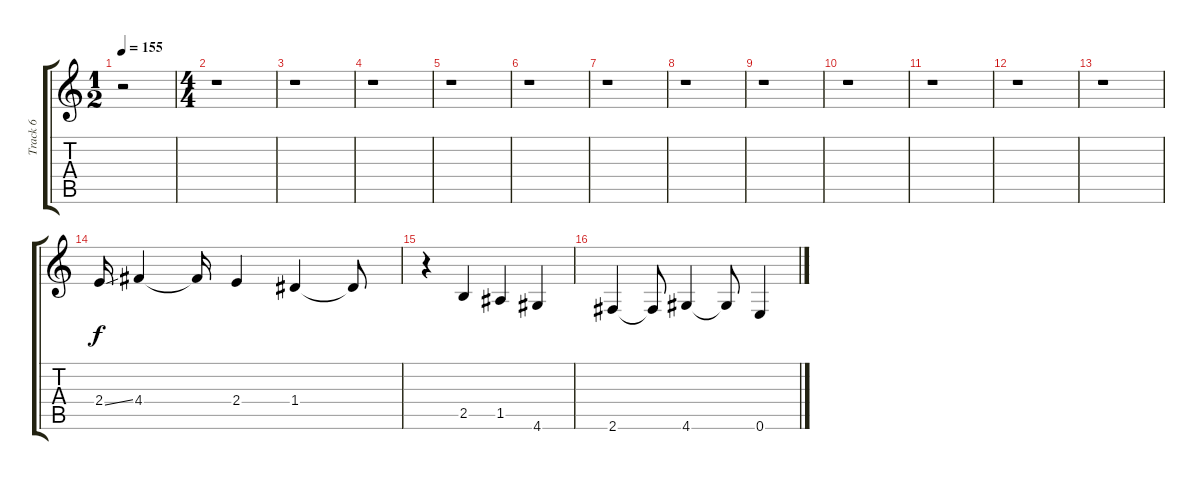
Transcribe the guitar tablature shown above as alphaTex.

\track ("Track 6" "Track 6") {instrument distortionguitar}
\staff {score tabs}
\tuning (E4 B3 G3 D3 A2 E2) {hide}
\ts (1 2)
\tempo 155
\clef g2
\ks c
r.2{dy f instrument distortionguitar} |
\ts (4 4)
r.1 |
r.1 |
r.1 |
r.1 |
r.1 |
r.1 |
r.1 |
r.1 |
r.1 |
r.1 |
r.1 |
r.1 |
2.4{ss}.16 4.4.4 4.4{t}.16 2.4.4 1.4.4 1.4{t}.8 |
r.4 2.5.4 1.5.4 4.6.4 |
2.6.4 2.6{t}.8 4.6.4 4.6{t}.8 0.6.4
